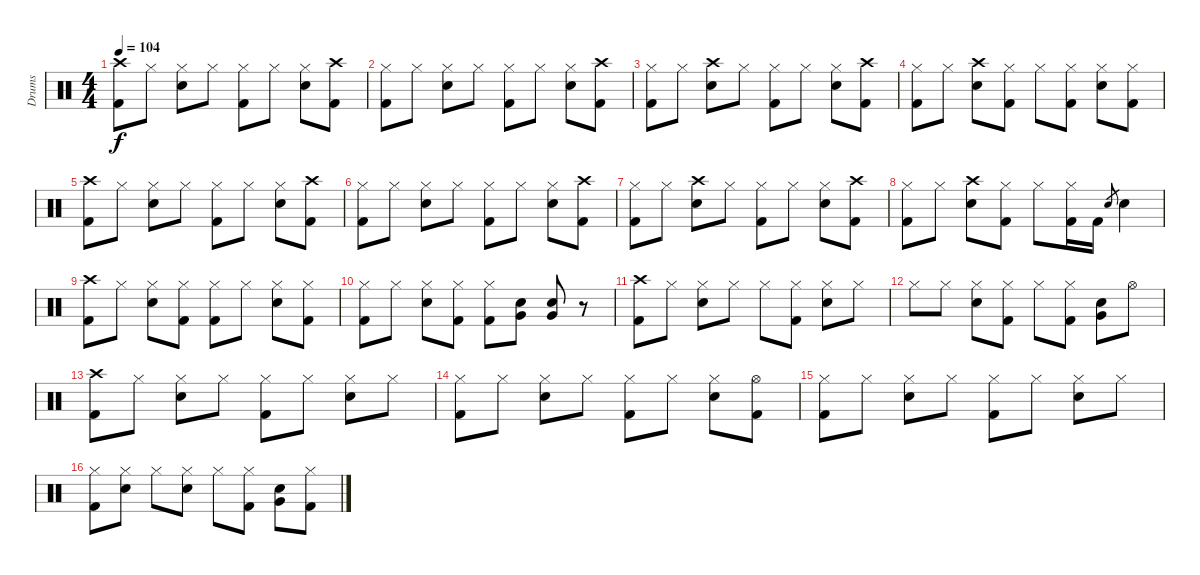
\track ("Drums" "Drums") {instrument percussion}
\staff {score}
\articulation defaults
\ts (4 4)
\tempo 104
\clef neutral
\ks c
("Crash high (hit)" "Kick (hit) 2").8{dy f} "Hi-Hat (closed)".8 ("Hi-Hat (closed)" "Electric Snare (hit)").8 "Hi-Hat (closed)".8 ("Hi-Hat (closed)" "Kick (hit) 2").8 "Hi-Hat (closed)".8 ("Hi-Hat (closed)" "Electric Snare (hit)").8 ("Crash high (hit)" "Kick (hit) 2").8 |
("Hi-Hat (closed)" "Kick (hit) 2").8 "Hi-Hat (closed)".8 ("Hi-Hat (closed)" "Electric Snare (hit)").8 "Hi-Hat (closed)".8 ("Hi-Hat (closed)" "Kick (hit) 2").8 "Hi-Hat (closed)".8 ("Hi-Hat (closed)" "Electric Snare (hit)").8 ("Crash high (hit)" "Kick (hit) 2").8 |
("Hi-Hat (closed)" "Kick (hit) 2").8 "Hi-Hat (closed)".8 ("Crash high (hit)" "Electric Snare (hit)").8 "Hi-Hat (closed)".8 ("Hi-Hat (closed)" "Kick (hit) 2").8 "Hi-Hat (closed)".8 ("Hi-Hat (closed)" "Electric Snare (hit)").8 ("Crash high (hit)" "Kick (hit) 2").8 |
("Hi-Hat (closed)" "Kick (hit) 2").8 "Hi-Hat (closed)".8 ("Crash high (hit)" "Electric Snare (hit)").8 ("Hi-Hat (closed)" "Kick (hit) 2").8 "Hi-Hat (closed)".8 ("Hi-Hat (closed)" "Kick (hit) 2").8 ("Hi-Hat (closed)" "Electric Snare (hit)").8 ("Hi-Hat (closed)" "Kick (hit) 2").8 |
("Crash high (hit)" "Kick (hit) 2").8 "Hi-Hat (closed)".8 ("Hi-Hat (closed)" "Electric Snare (hit)").8 "Hi-Hat (closed)".8 ("Hi-Hat (closed)" "Kick (hit) 2").8 "Hi-Hat (closed)".8 ("Hi-Hat (closed)" "Electric Snare (hit)").8 ("Crash high (hit)" "Kick (hit) 2").8 |
("Hi-Hat (closed)" "Kick (hit) 2").8 "Hi-Hat (closed)".8 ("Hi-Hat (closed)" "Electric Snare (hit)").8 "Hi-Hat (closed)".8 ("Hi-Hat (closed)" "Kick (hit) 2").8 "Hi-Hat (closed)".8 ("Hi-Hat (closed)" "Electric Snare (hit)").8 ("Crash high (hit)" "Kick (hit) 2").8 |
("Hi-Hat (closed)" "Kick (hit) 2").8 "Hi-Hat (closed)".8 ("Crash high (hit)" "Electric Snare (hit)").8 "Hi-Hat (closed)".8 ("Hi-Hat (closed)" "Kick (hit) 2").8 "Hi-Hat (closed)".8 ("Hi-Hat (closed)" "Electric Snare (hit)").8 ("Crash high (hit)" "Kick (hit) 2").8 |
("Hi-Hat (closed)" "Kick (hit) 2").8 "Hi-Hat (closed)".8 ("Crash high (hit)" "Electric Snare (hit)").8 ("Hi-Hat (closed)" "Kick (hit) 2").8 "Hi-Hat (closed)".8 ("Hi-Hat (closed)" "Kick (hit) 2").16 "Kick (hit) 2".16 "Electric Snare (hit)".8{gr} "Electric Snare (hit)".4 |
("Crash high (hit)" "Kick (hit) 2").8 "Hi-Hat (closed)".8 ("Hi-Hat (closed)" "Electric Snare (hit)").8 ("Hi-Hat (closed)" "Kick (hit) 2").8 ("Hi-Hat (closed)" "Kick (hit) 2").8 "Hi-Hat (closed)".8 ("Hi-Hat (closed)" "Electric Snare (hit)").8 ("Hi-Hat (closed)" "Kick (hit) 2").8 |
("Hi-Hat (closed)" "Kick (hit) 2").8 "Hi-Hat (closed)".8 ("Hi-Hat (closed)" "Electric Snare (hit)").8 ("Hi-Hat (closed)" "Kick (hit) 2").8 ("Hi-Hat (closed)" "Kick (hit) 2").8 ("Electric Snare (hit)" "Very Low Tom (hit)").8 ("Electric Snare (hit)" "Very Low Tom (hit)").8 r.8 |
("Crash high (hit)" "Kick (hit) 2").8 "Hi-Hat (closed)".8 ("Hi-Hat (closed)" "Electric Snare (hit)").8 "Hi-Hat (closed)".8 "Hi-Hat (closed)".8 ("Hi-Hat (closed)" "Kick (hit) 2").8 ("Hi-Hat (closed)" "Electric Snare (hit)").8 "Hi-Hat (closed)".8 |
"Hi-Hat (closed)".8 "Hi-Hat (closed)".8 ("Hi-Hat (closed)" "Electric Snare (hit)").8 ("Hi-Hat (closed)" "Kick (hit) 2").8 "Hi-Hat (closed)".8 ("Hi-Hat (closed)" "Kick (hit) 2").8 ("Electric Snare (hit)" "Very Low Tom (hit)").8 "Hi-Hat (open)".8 |
("Crash high (hit)" "Kick (hit) 2").8 "Hi-Hat (closed)".8 ("Hi-Hat (closed)" "Electric Snare (hit)").8 "Hi-Hat (closed)".8 ("Hi-Hat (closed)" "Kick (hit) 2").8 "Hi-Hat (closed)".8 ("Hi-Hat (closed)" "Electric Snare (hit)").8 "Hi-Hat (closed)".8 |
("Hi-Hat (closed)" "Kick (hit) 2").8 "Hi-Hat (closed)".8 ("Hi-Hat (closed)" "Electric Snare (hit)").8 "Hi-Hat (closed)".8 ("Hi-Hat (closed)" "Kick (hit) 2").8 "Hi-Hat (closed)".8 ("Hi-Hat (closed)" "Electric Snare (hit)").8 ("Hi-Hat (open)" "Kick (hit) 2").8 |
("Hi-Hat (closed)" "Kick (hit) 2").8 "Hi-Hat (closed)".8 ("Hi-Hat (closed)" "Electric Snare (hit)").8 "Hi-Hat (closed)".8 ("Hi-Hat (closed)" "Kick (hit) 2").8 "Hi-Hat (closed)".8 ("Hi-Hat (closed)" "Electric Snare (hit)").8 "Hi-Hat (closed)".8 |
("Hi-Hat (closed)" "Kick (hit) 2").8 ("Hi-Hat (closed)" "Electric Snare (hit)").8 "Hi-Hat (closed)".8 ("Hi-Hat (closed)" "Electric Snare (hit)").8 "Hi-Hat (closed)".8 ("Hi-Hat (closed)" "Kick (hit) 2").8 ("Electric Snare (hit)" "Very Low Tom (hit)").8 ("Hi-Hat (closed)" "Kick (hit) 2").8
